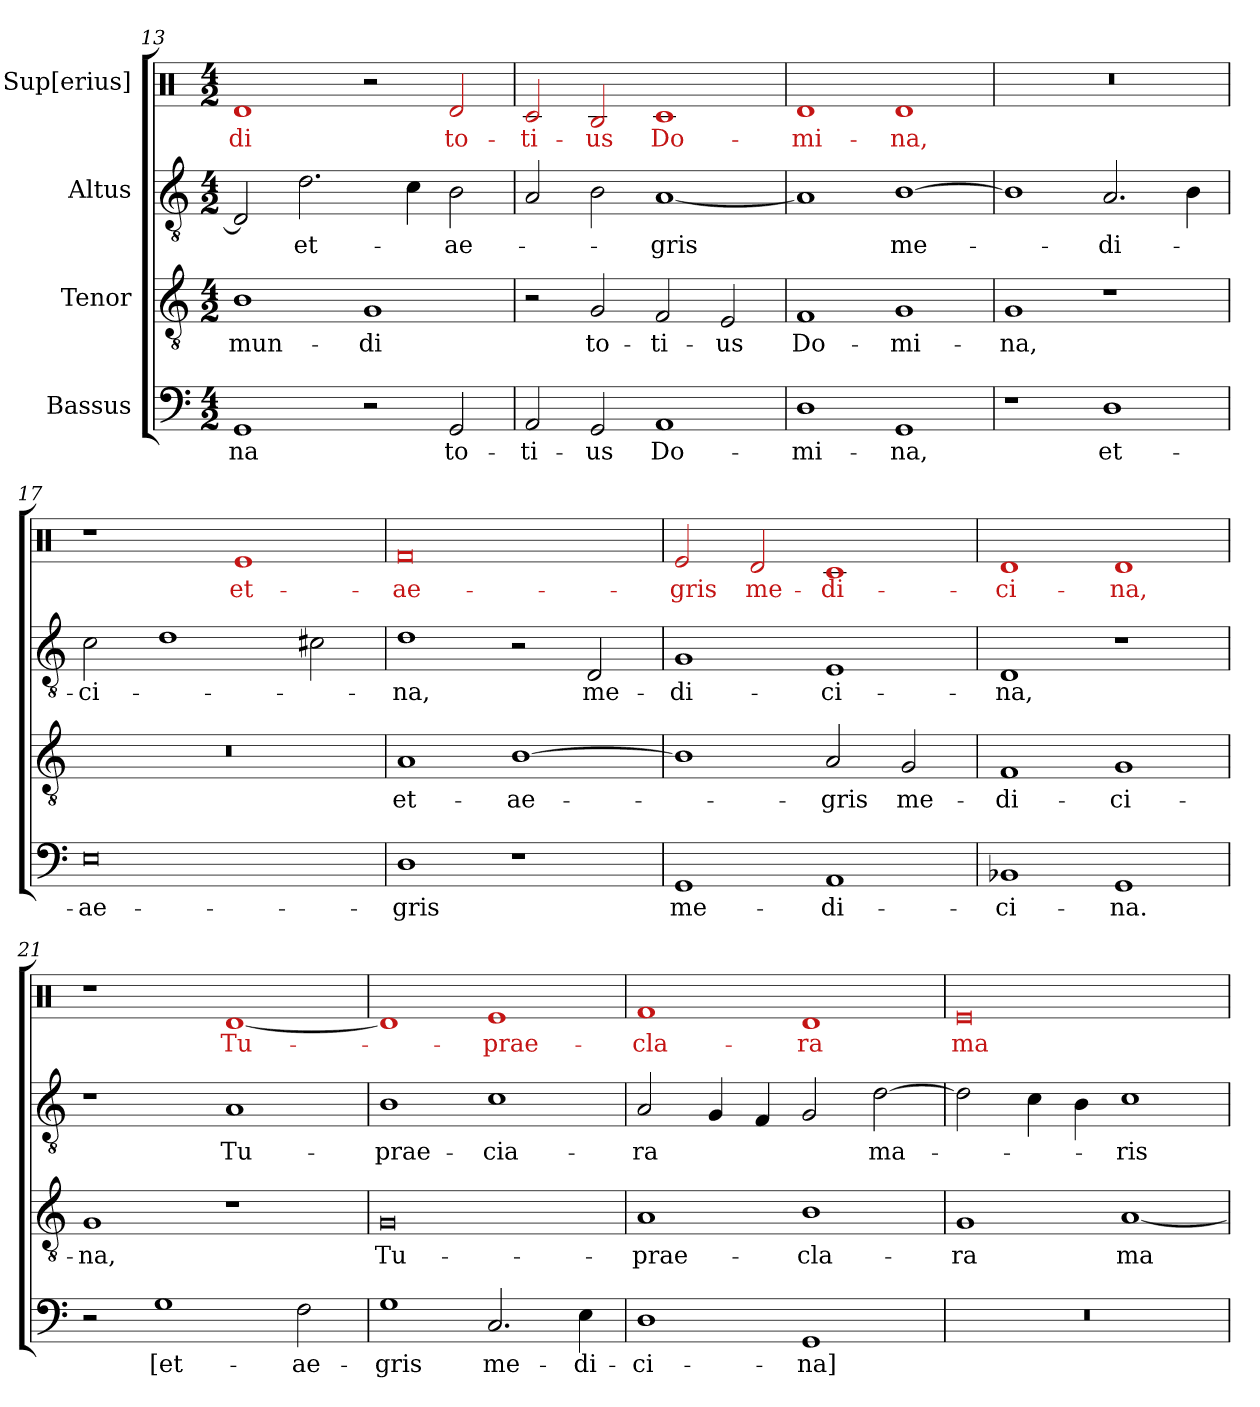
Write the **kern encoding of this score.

**kern	**text	**kern	**text	**kern	**text	**kern	**text
*part4	*part4	*part3	*part3	*part2	*part2	*part1	*part1
*staff4	*staff4	*staff3	*staff3	*staff2	*staff2	*staff1	*staff1
*I"Bassus	*	*I"Tenor	*	*I"Altus	*	*I"Sup[erius]	*
*clefF4	*	*clefGv2	*	*clefGv2	*	*clefX	*
*k[]	*	*k[]	*	*k[]	*	*k[]	*
*M4/2	*	*M4/2	*	*M4/2	*	*M4/2	*
=13	=13	=13	=13	=13	=13	=13	=13
1GG/	-na	1B\	mun-	2D/]	.	1d/	-di
.	.	.	.	2.d\	et-	.	.
2r	.	1G/	-di	.	.	2r	.
.	.	.	.	4c\	.	.	.
2GG/	to-	.	.	2B\	ae-	2d/	to-
=14	=14	=14	=14	=14	=14	=14	=14
2AA/	-ti-	2r	.	2A/	.	2c/	-ti-
2GG/	-us	2G/	to-	2B\	.	2B/	-us
1AA/	Do-	2F/	-ti-	[1A/	-gris	1c/	Do-
.	.	2E/	-us	.	.	.	.
=15	=15	=15	=15	=15	=15	=15	=15
1D\	-mi-	1F/	Do-	1A/]	.	1d/	-mi-
1GG/	-na,	1G/	-mi-	[1B\	me-	1d/	-na,
=16	=16	=16	=16	=16	=16	=16	=16
1r	.	1G/	-na,	1B\]	.	0r	.
1D\	et-	1r	.	2.A/	-di-	.	.
.	.	.	.	4B\	.	.	.
=17	=17	=17	=17	=17	=17	=17	=17
0E\	ae-	0r	.	2c\	-ci-	1r	.
.	.	.	.	1d\	.	.	.
.	.	.	.	.	.	1e/	et-
.	.	.	.	2c#X\	.	.	.
=18	=18	=18	=18	=18	=18	=18	=18
1D\	-gris	1A/	et-	1d\	-na,	0f/	ae-
1r	.	[1B\	ae-	2r	.	.	.
.	.	.	.	2D/	me-	.	.
=19	=19	=19	=19	=19	=19	=19	=19
1GG/	me-	1B\]	.	1G/	-di-	2e/	-gris
.	.	.	.	.	.	2d/	me-
1AA/	-di-	2A/	-gris	1E/	-ci-	1c/	-di-
.	.	2G/	me-	.	.	.	.
=20	=20	=20	=20	=20	=20	=20	=20
1BB-X/	-ci-	1F/	-di-	1D/	-na,	1d/	-ci-
1GG/	-na.	1G/	-ci-	1r	.	1d/	-na,
=21	=21	=21	=21	=21	=21	=21	=21
2r	.	1G/	-na,	1r	.	1r	.
1G\	[et-	.	.	.	.	.	.
.	.	1r	.	1A/	Tu-	[1d/	Tu-
2F\	ae-	.	.	.	.	.	.
=22	=22	=22	=22	=22	=22	=22	=22
1G\	-gris	0G/	Tu-	1B\	prae-	1d/]	.
2.C/	me-	.	.	1c\	-cia-	1e/	prae-
4E\	-di-	.	.	.	.	.	.
=23	=23	=23	=23	=23	=23	=23	=23
1D\	-ci-	1A/	prae-	2A/	-ra	1f/	-cla-
.	.	.	.	4G/	.	.	.
.	.	.	.	4F/	.	.	.
1GG/	-na]	1B\	-cla-	2G/	.	1d/	-ra
.	.	.	.	[2d\	ma-	.	.
=24	=24	=24	=24	=24	=24	=24	=24
0r	.	1G/	-ra	2d\]	.	0e/	ma-
.	.	.	.	4c\	.	.	.
.	.	.	.	4B\	.	.	.
.	.	[1A/	ma-	1c\	-ris	.	.
=	=	=	=	=	=	=	=
*-	*-	*-	*-	*-	*-	*-	*-
